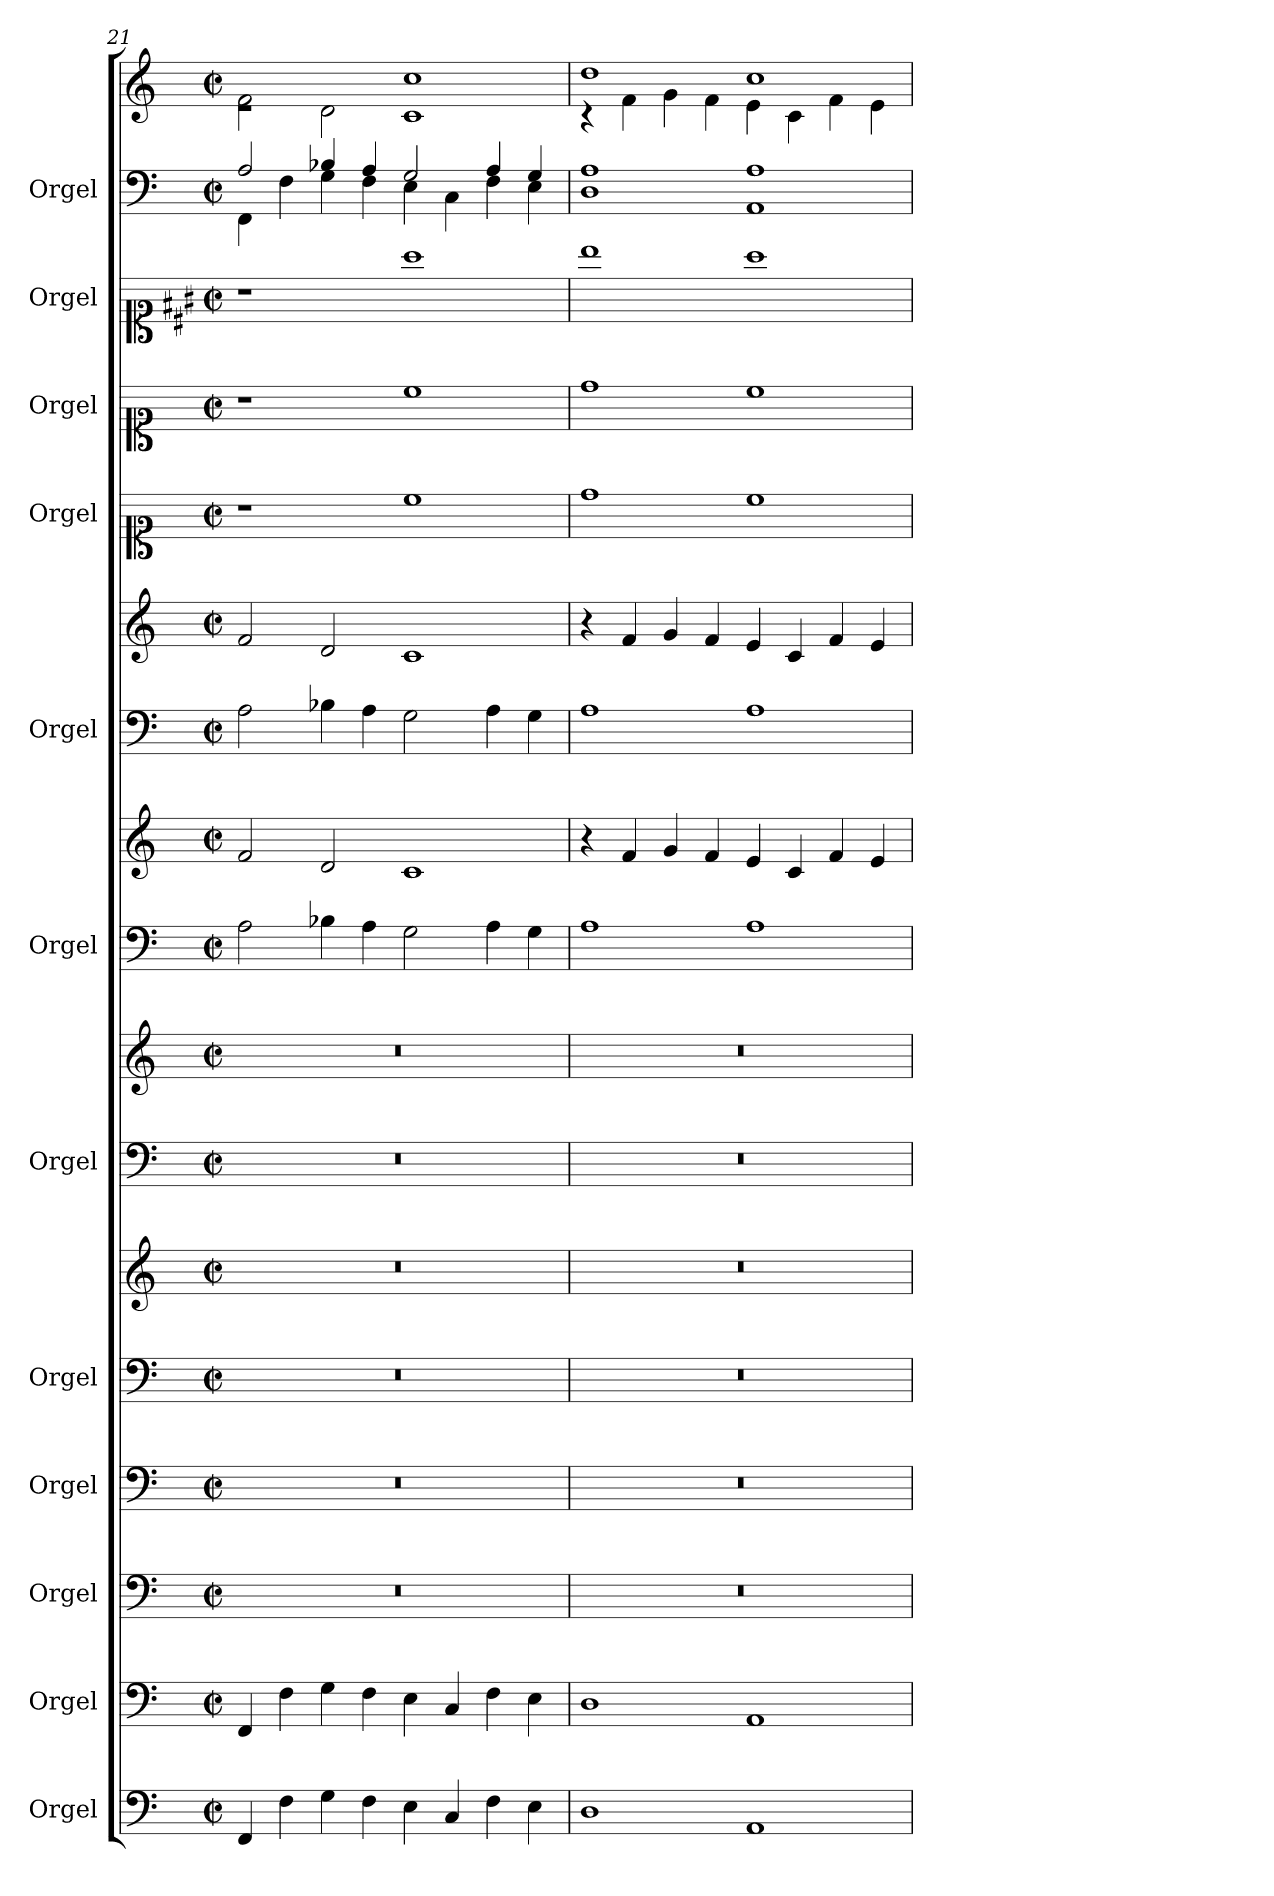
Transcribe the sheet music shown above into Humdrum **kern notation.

**kern	**kern	**kern	**kern	**kern	**kern	**kern	**kern	**kern	**kern	**kern	**kern	**kern	**kern	**kern	**kern	**kern
*part12	*part11	*part10	*part9	*part8	*part8	*part7	*part7	*part6	*part6	*part5	*part5	*part4	*part3	*part2	*part1	*part1
*staff17	*staff16	*staff15	*staff14	*staff13	*staff12	*staff11	*staff10	*staff9	*staff8	*staff7	*staff6	*staff5	*staff4	*staff3	*staff2	*staff1
*I"Orgel	*I"Orgel	*I"Orgel	*I"Orgel	*I"Orgel	*	*I"Orgel	*	*I"Orgel	*	*I"Orgel	*	*I"Orgel	*I"Orgel	*I"Orgel	*I"Orgel	*
*I'Org.	*I'Org.	*I'Org.	*I'Org.	*I'Org.	*	*I'Org.	*	*I'Org.	*	*I'Org.	*	*I'Org.	*I'Org.	*I'Org.	*	*
*clefF4	*clefF4	*clefF4	*clefF4	*clefF4	*clefG2	*clefF4	*clefG2	*clefF4	*clefG2	*clefF4	*clefG2	*clefC1	*clefC1	*clefC1	*clefF4	*clefG2
*	*	*	*	*	*	*	*	*	*	*	*	*	*	*ITrd5c9	*	*
*k[]	*k[]	*k[]	*k[]	*k[]	*k[]	*k[]	*k[]	*k[]	*k[]	*k[]	*k[]	*k[]	*k[]	*k[]	*k[]	*k[]
*M4/2	*M4/2	*M4/2	*M4/2	*M4/2	*M4/2	*M4/2	*M4/2	*M4/2	*M4/2	*M4/2	*M4/2	*M4/2	*M4/2	*M4/2	*M4/2	*M4/2
*met(c|)	*met(c|)	*met(c|)	*met(c|)	*met(c|)	*met(c|)	*met(c|)	*met(c|)	*met(c|)	*met(c|)	*met(c|)	*met(c|)	*met(c|)	*met(c|)	*met(c|)	*met(c|)	*met(c|)
=21	=21	=21	=21	=21	=21	=21	=21	=21	=21	=21	=21	=21	=21	=21	=21	=21
*	*	*	*	*	*	*	*	*	*	*	*	*	*	*	*^	*^
4FF/	4FF/	0r	0r	0r	0r	0r	0r	2A\	2f/	2A\	2f/	1r	1r	1r	2A/	4FF\	1re	2f\
4F\	4F\	.	.	.	.	.	.	.	.	.	.	.	.	.	.	4F\	.	.
4G\	4G\	.	.	.	.	.	.	4B-X\	2d/	4B-X\	2d/	.	.	.	4B-X/	4G\	.	2d\
4F\	4F\	.	.	.	.	.	.	4A\	.	4A\	.	.	.	.	4A/	4F\	.	.
4E\	4E\	.	.	.	.	.	.	2G\	1c	2G\	1c	1cc	1cc	1cc	2G/	4E\	1cc	1c
4C/	4C/	.	.	.	.	.	.	.	.	.	.	.	.	.	.	4C\	.	.
4F\	4F\	.	.	.	.	.	.	4A\	.	4A\	.	.	.	.	4A/	4F\	.	.
4E\	4E\	.	.	.	.	.	.	4G\	.	4G\	.	.	.	.	4G/	4E\	.	.
=22	=22	=22	=22	=22	=22	=22	=22	=22	=22	=22	=22	=22	=22	=22	=22	=22	=22	=22
1D	1D	0r	0r	0r	0r	0r	0r	1A	4r	1A	4r	1dd	1dd	1dd	1A	1D	1dd	4r
.	.	.	.	.	.	.	.	.	4f/	.	4f/	.	.	.	.	.	.	4f\
.	.	.	.	.	.	.	.	.	4g/	.	4g/	.	.	.	.	.	.	4g\
.	.	.	.	.	.	.	.	.	4f/	.	4f/	.	.	.	.	.	.	4f\
1AA	1AA	.	.	.	.	.	.	1A	4e/	1A	4e/	1cc	1cc	1cc	1A	1AA	1cc	4e\
.	.	.	.	.	.	.	.	.	4c/	.	4c/	.	.	.	.	.	.	4c\
.	.	.	.	.	.	.	.	.	4f/	.	4f/	.	.	.	.	.	.	4f\
.	.	.	.	.	.	.	.	.	4e/	.	4e/	.	.	.	.	.	.	4e\
*	*	*	*	*	*	*	*	*	*	*	*	*	*	*	*v	*v	*	*
*	*	*	*	*	*	*	*	*	*	*	*	*	*	*	*	*v	*v
=	=	=	=	=	=	=	=	=	=	=	=	=	=	=	=	=
*-	*-	*-	*-	*-	*-	*-	*-	*-	*-	*-	*-	*-	*-	*-	*-	*-
